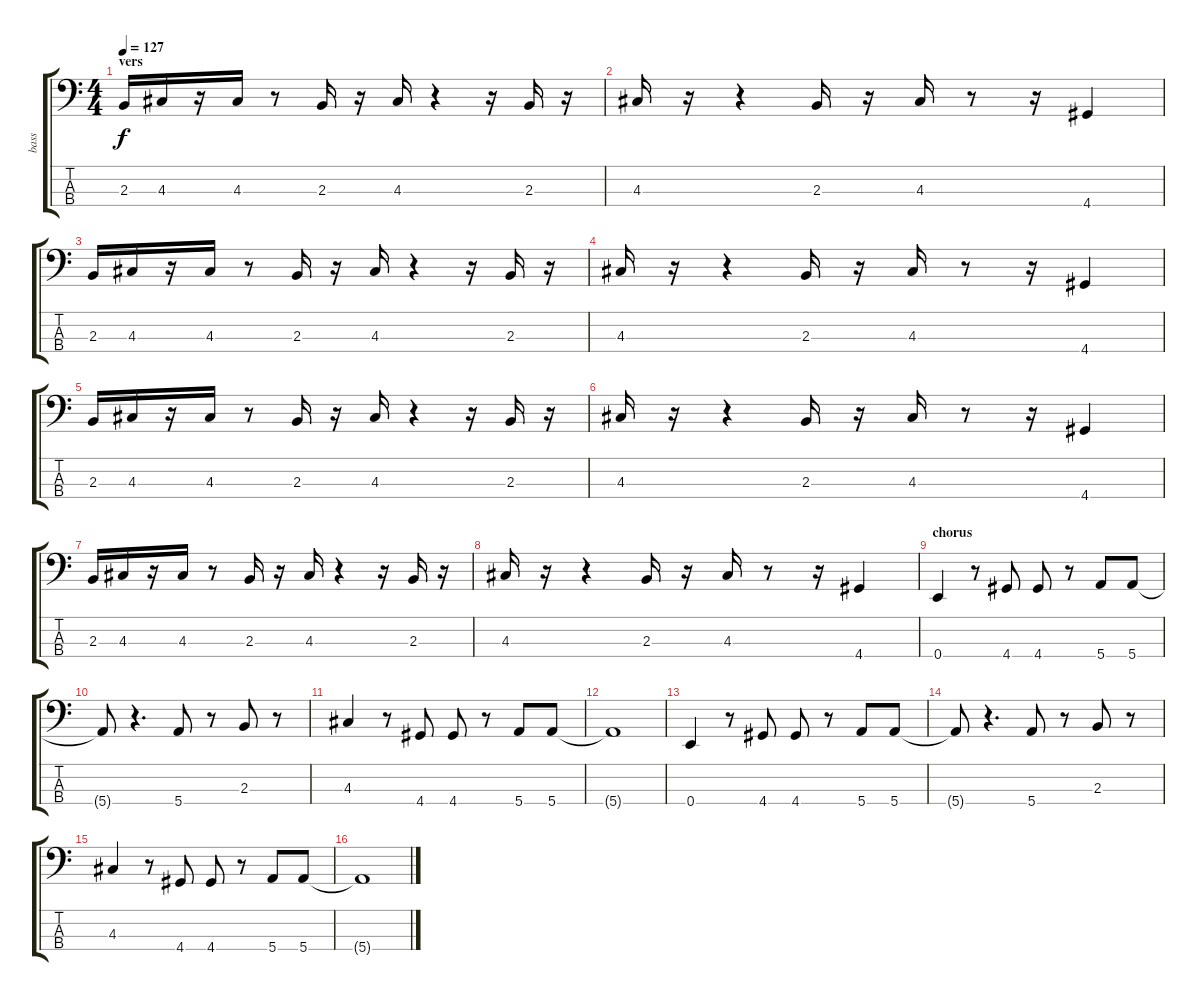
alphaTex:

\track ("bass" "bass") {instrument electricbassfinger}
\staff {score tabs}
\tuning (G2 D2 A1 E1) {hide}
\ts (4 4)
\section ("" "vers")
\tempo 127
\clef f4
\ks c
2.3.16{dy f} 4.3.16 r.16 4.3.16 r.8 2.3.16 r.16 4.3.16 r.4 r.16 2.3.16 r.16 |
4.3.16 r.16 r.4 2.3.16 r.16 4.3.16 r.8 r.16 4.4.4 |
2.3.16 4.3.16 r.16 4.3.16 r.8 2.3.16 r.16 4.3.16 r.4 r.16 2.3.16 r.16 |
4.3.16 r.16 r.4 2.3.16 r.16 4.3.16 r.8 r.16 4.4.4 |
2.3.16 4.3.16 r.16 4.3.16 r.8 2.3.16 r.16 4.3.16 r.4 r.16 2.3.16 r.16 |
4.3.16 r.16 r.4 2.3.16 r.16 4.3.16 r.8 r.16 4.4.4 |
2.3.16 4.3.16 r.16 4.3.16 r.8 2.3.16 r.16 4.3.16 r.4 r.16 2.3.16 r.16 |
4.3.16 r.16 r.4 2.3.16 r.16 4.3.16 r.8 r.16 4.4.4 |
\section ("" "chorus")
0.4.4 r.8 4.4.8 4.4.8 r.8 5.4.8 5.4.8 |
5.4{t}.8 r.4{d} 5.4.8 r.8 2.3.8 r.8 |
4.3.4 r.8 4.4.8 4.4.8 r.8 5.4.8 5.4.8 |
5.4{t}.1 |
0.4.4 r.8 4.4.8 4.4.8 r.8 5.4.8 5.4.8 |
5.4{t}.8 r.4{d} 5.4.8 r.8 2.3.8 r.8 |
4.3.4 r.8 4.4.8 4.4.8 r.8 5.4.8 5.4.8 |
5.4{t}.1
